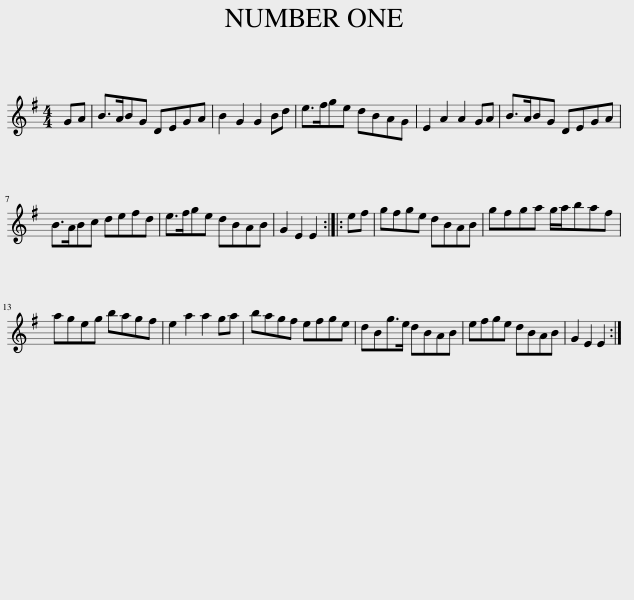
X:1
L:1/8
M:4/4
I:linebreak $
K:G
V:1 treble
V:1
 GA | B>ABG DEGA | B2 G2 G2 Bd | e>fge dBAG | E2 A2 A2 GA | %5
 B>ABG DEGA |$ B>ABc defd | e>fge dBAB | G2 E2 E2 :: ef | %10
 gfge dBAB | gfga g/a/baf |$ ageg bagf | e2 a2 a2 ga | bagf efge | %15
 dBg>e dBAB | efge dBAB | G2 E2 E2 :| %18
